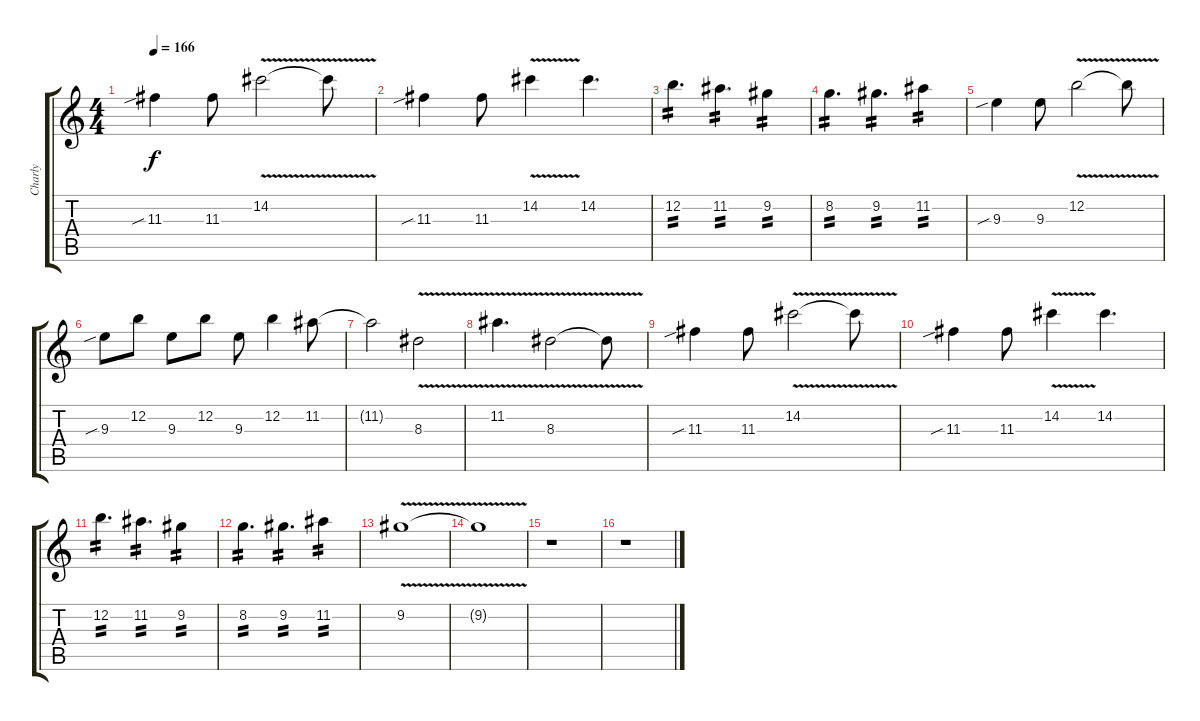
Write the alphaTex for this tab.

\track ("Charly" "Charly") {instrument overdrivenguitar}
\staff {score tabs}
\tuning (E4 B3 G3 D3 A2 E2) {hide}
\ts (4 4)
\tempo 166
\clef g2
\ks c
11.3{sib}.4{dy f} 11.3.8 14.2{v}.2 14.2{t}.8 |
11.3{sib}.4 11.3.8 14.2{v}.4 14.2.4{d} |
12.2.4{d tp 2} 11.2.4{d tp 2} 9.2.4{tp 2} |
8.2.4{d tp 2} 9.2.4{d tp 2} 11.2.4{tp 2} |
9.3{sib}.4 9.3.8 12.2{v}.2 12.2{t}.8 |
9.3{sib}.8 12.2.8 9.3.8 12.2.8 9.3.8 12.2.4 11.2.8 |
11.2{t}.2 8.3{v}.2 |
11.2{v}.4{d} 8.3{v}.2 8.3{t}.8 |
11.3{sib}.4 11.3.8 14.2{v}.2 14.2{t}.8 |
11.3{sib}.4 11.3.8 14.2{v}.4 14.2.4{d} |
12.2.4{d tp 2} 11.2.4{d tp 2} 9.2.4{tp 2} |
8.2.4{d tp 2} 9.2.4{d tp 2} 11.2.4{tp 2} |
9.2{v}.1 |
9.2{t}.1 |
r.1 |
r.1
